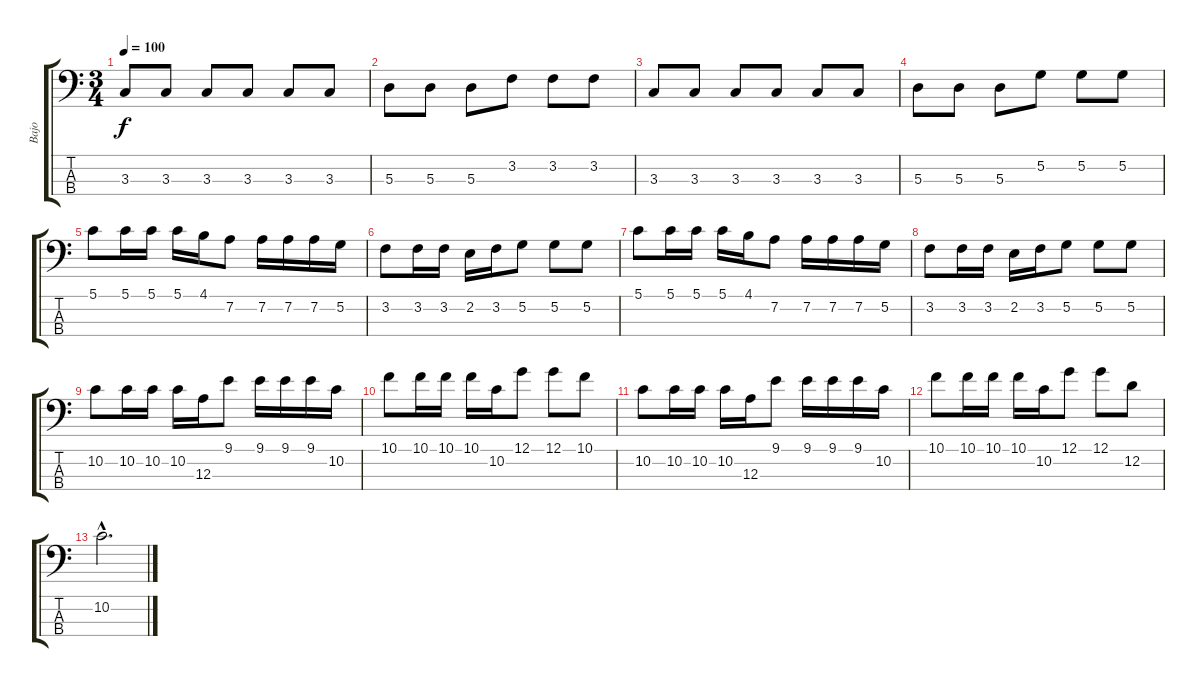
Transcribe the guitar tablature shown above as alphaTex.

\track ("Bajo" "Bajo") {instrument electricbasspick}
\staff {score tabs}
\tuning (G2 D2 A1 E1) {hide}
\ts (3 4)
\tempo 100
\clef f4
\ks c
3.3.8{dy f} 3.3.8 3.3.8 3.3.8 3.3.8 3.3.8 |
5.3.8 5.3.8 5.3.8 3.2.8 3.2.8 3.2.8 |
3.3.8 3.3.8 3.3.8 3.3.8 3.3.8 3.3.8 |
5.3.8 5.3.8 5.3.8 5.2.8 5.2.8 5.2.8 |
5.1.8 5.1.16 5.1.16 5.1.16 4.1.16 7.2.8 7.2.16 7.2.16 7.2.16 5.2.16 |
3.2.8 3.2.16 3.2.16 2.2.16 3.2.16 5.2.8 5.2.8 5.2.8 |
5.1.8 5.1.16 5.1.16 5.1.16 4.1.16 7.2.8 7.2.16 7.2.16 7.2.16 5.2.16 |
3.2.8 3.2.16 3.2.16 2.2.16 3.2.16 5.2.8 5.2.8 5.2.8 |
10.2.8 10.2.16 10.2.16 10.2.16 12.3.16 9.1.8 9.1.16 9.1.16 9.1.16 10.2.16 |
10.1.8 10.1.16 10.1.16 10.1.16 10.2.16 12.1.8 12.1.8 10.1.8 |
10.2.8 10.2.16 10.2.16 10.2.16 12.3.16 9.1.8 9.1.16 9.1.16 9.1.16 10.2.16 |
10.1.8 10.1.16 10.1.16 10.1.16 10.2.16 12.1.8 12.1.8 12.2.8 |
10.2{hac}.2{d}
